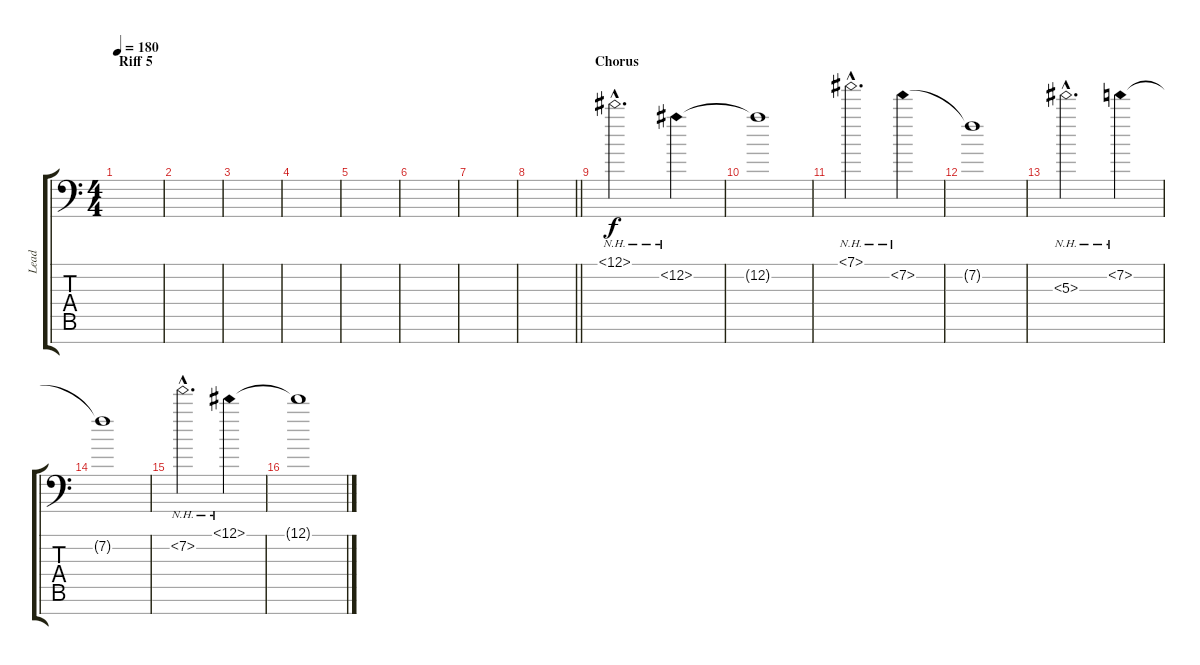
\track ("Lead" "Lead") {instrument overdrivenguitar}
\staff {score tabs}
\tuning (Eb4 Bb3 Gb3 Db3 Ab2 Eb2 Bb1) {hide}
\ts (4 4)
\section ("" "Riff 5")
\tempo 180
\clef f4
\ks c
|
|
|
|
|
|
|
\barLineRight lightlight
|
\section ("" "Chorus")
12.1{nh hac}.2{d} 12.2{nh}.4 |
12.2{t}.1 |
7.1{nh hac}.2{d} 7.2{nh}.4 |
7.2{t}.1 |
5.3{nh hac}.2{d} 7.2{nh}.4 |
7.2{t}.1 |
7.2{nh hac}.2{d} 12.1{nh}.4 |
12.1{t}.1
